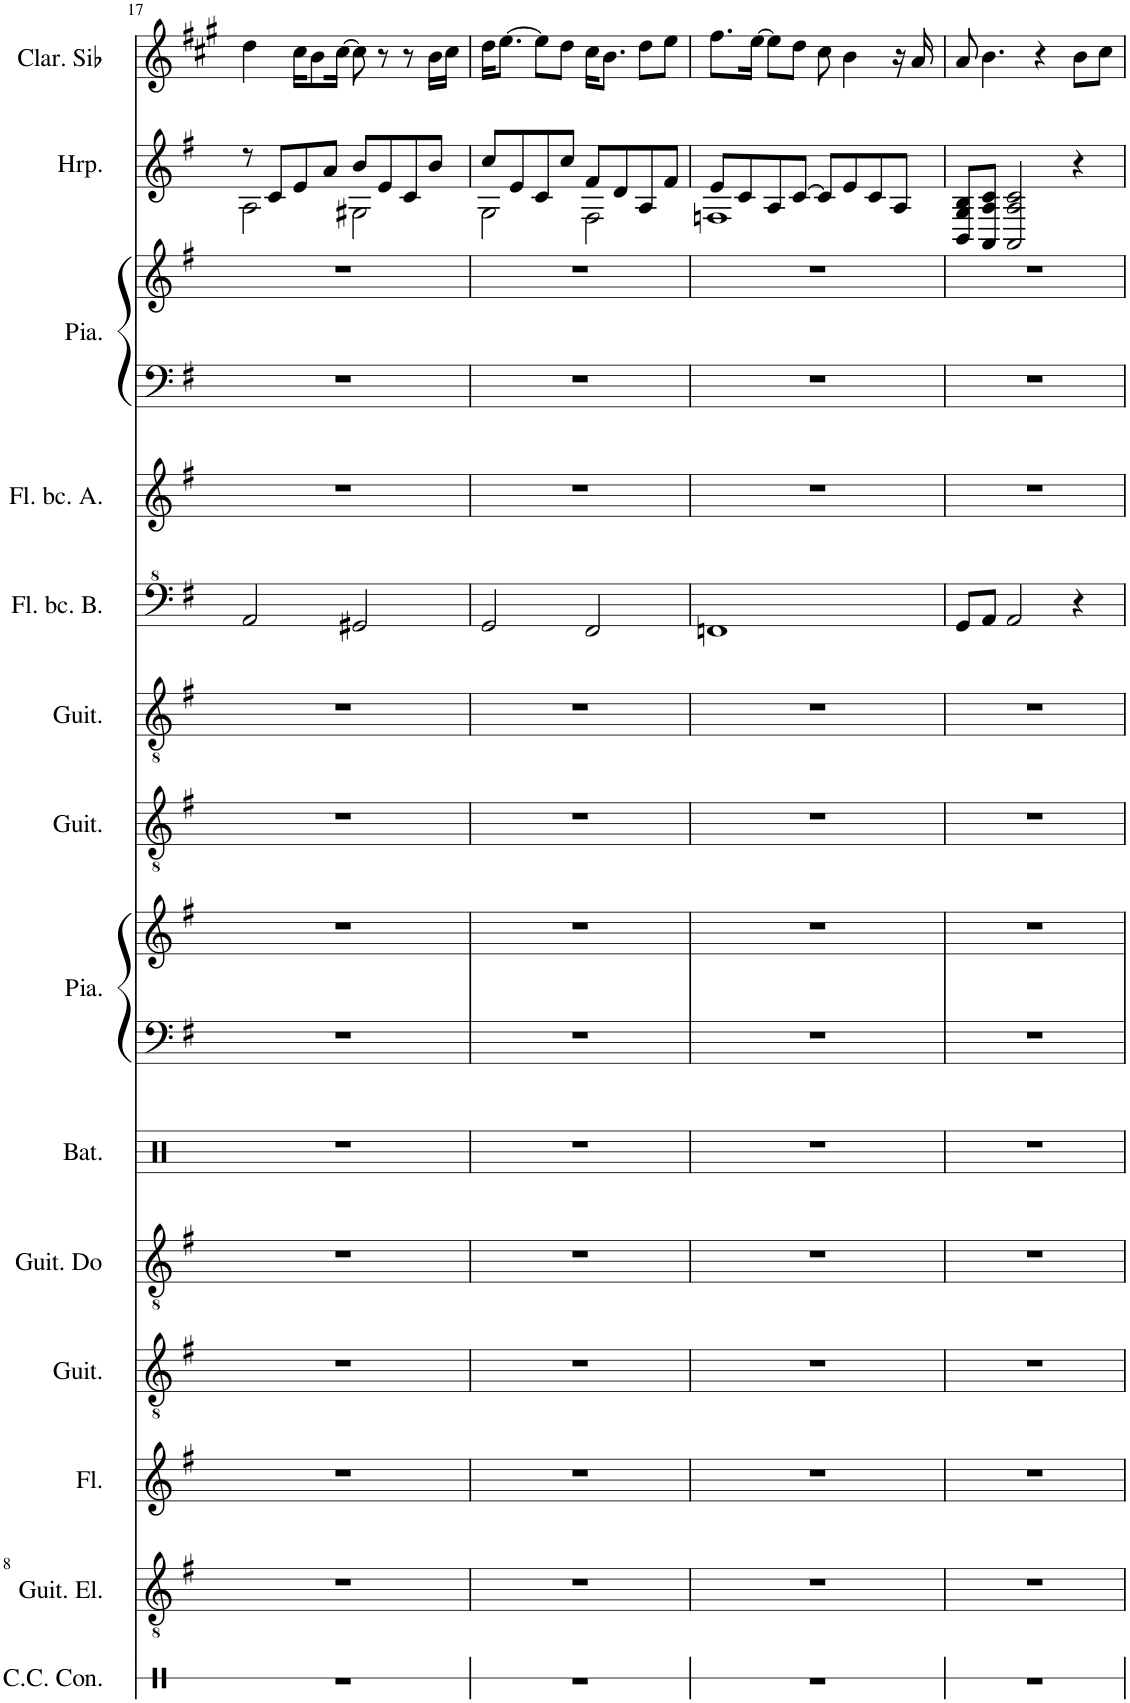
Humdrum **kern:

**kern	**kern	**kern	**kern	**kern	**kern	**kern	**kern	**kern	**kern	**kern	**kern	**kern	**kern	**kern	**kern
*part14	*part13	*part12	*part11	*part10	*part9	*part8	*part8	*part7	*part6	*part5	*part4	*part3	*part3	*part2	*part1
*staff16	*staff15	*staff14	*staff13	*staff12	*staff11	*staff10	*staff9	*staff8	*staff7	*staff6	*staff5	*staff4	*staff3	*staff2	*staff1
*I"Caisse claire de concert, Guitar Fret Noise	*I"Guitare électrique, Distortion Guitar	*I"Flûte	*I"Guitare acoustique, Acoustic Guitar (steel)	*I"Guitare Contra, Electric Guitar (muted)	*I"Batterie, Drums	*I"Piano	*	*I"Guitare acoustique, Acoustic Guitar (steel)	*I"Guitare acoustique, Electric Guitar (muted)	*I"Flûte à bec Basse, Recorder	*I"Flûte à bec Alto, Recorder	*I"Piano	*	*I"Harpe	*I"Clarinette en Sib
*I'C.C. Con.	*I'Guit. El.	*I'Fl.	*I'Guit.	*	*I'Bat.	*I'Pia.	*	*I'Guit.	*I'Guit.	*I'Fl. bc. B.	*I'Fl. bc. A.	*I'Pia.	*	*I'Hrp.	*I'Clar. Sib
!!LO:PB:g=z
*clefX	*clefGv2	*clefG2	*clefGv2	*clefGv2	*clefX	*clefF4	*clefG2	*clefGv2	*clefGv2	*clefF^4	*clefG2	*clefF4	*clefG2	*clefG2	*clefG2
*	*	*	*	*	*	*	*	*	*	*	*	*	*	*	*Trd1c2
*k[f#]	*k[f#]	*k[f#]	*k[f#]	*k[f#]	*k[]	*k[f#]	*k[f#]	*k[f#]	*k[f#]	*k[f#]	*k[f#]	*k[f#]	*k[f#]	*k[f#]	*k[f#c#g#]
*M4/4	*M4/4	*M4/4	*M4/4	*M4/4	*M4/4	*M4/4	*M4/4	*M4/4	*M4/4	*M4/4	*M4/4	*M4/4	*M4/4	*M4/4	*M4/4
=17	=17	=17	=17	=17	=17	=17	=17	=17	=17	=17	=17	=17	=17	=17	=17
*	*	*	*	*	*	*	*	*	*	*	*	*	*	*^	*
1r	1r	1r	1r	1r	1r	1r	1r	1r	1r	2A/	1r	1r	1r	8r	2A\	4dd\
.	.	.	.	.	.	.	.	.	.	.	.	.	.	8c/L	.	.
.	.	.	.	.	.	.	.	.	.	.	.	.	.	8e/	.	16cc#\KL
.	.	.	.	.	.	.	.	.	.	.	.	.	.	.	.	8b\
.	.	.	.	.	.	.	.	.	.	.	.	.	.	8a/J	.	.
.	.	.	.	.	.	.	.	.	.	.	.	.	.	.	.	[16cc#\Jk
.	.	.	.	.	.	.	.	.	.	2G#X/	.	.	.	8b/L	2G#X\	8cc#\]
.	.	.	.	.	.	.	.	.	.	.	.	.	.	8e/	.	8r
.	.	.	.	.	.	.	.	.	.	.	.	.	.	8c/	.	8r
.	.	.	.	.	.	.	.	.	.	.	.	.	.	8b/J	.	16b\LL
.	.	.	.	.	.	.	.	.	.	.	.	.	.	.	.	16cc#\JJ
=18	=18	=18	=18	=18	=18	=18	=18	=18	=18	=18	=18	=18	=18	=18	=18	=18
1r	1r	1r	1r	1r	1r	1r	1r	1r	1r	2G/	1r	1r	1r	8cc/L	2G\	16dd\KL
.	.	.	.	.	.	.	.	.	.	.	.	.	.	.	.	[8.ee\J
.	.	.	.	.	.	.	.	.	.	.	.	.	.	8e/	.	.
.	.	.	.	.	.	.	.	.	.	.	.	.	.	8c/	.	8ee\L]
.	.	.	.	.	.	.	.	.	.	.	.	.	.	8cc/J	.	8dd\J
.	.	.	.	.	.	.	.	.	.	2F#/	.	.	.	8f#/L	2F#\	16cc#\KL
.	.	.	.	.	.	.	.	.	.	.	.	.	.	.	.	8.b\J
.	.	.	.	.	.	.	.	.	.	.	.	.	.	8d/	.	.
.	.	.	.	.	.	.	.	.	.	.	.	.	.	8A/	.	8dd\L
.	.	.	.	.	.	.	.	.	.	.	.	.	.	8f#/J	.	8ee\J
=19	=19	=19	=19	=19	=19	=19	=19	=19	=19	=19	=19	=19	=19	=19	=19	=19
1r	1r	1r	1r	1r	1r	1r	1r	1r	1r	1Fn	1r	1r	1r	8e/L	1Fn	8.ff#\L
.	.	.	.	.	.	.	.	.	.	.	.	.	.	8c/	.	.
.	.	.	.	.	.	.	.	.	.	.	.	.	.	.	.	[16ee\Jk
.	.	.	.	.	.	.	.	.	.	.	.	.	.	8A/	.	8ee\L]
.	.	.	.	.	.	.	.	.	.	.	.	.	.	[8c/J	.	8dd\J
.	.	.	.	.	.	.	.	.	.	.	.	.	.	8c/L]	.	8cc#\
.	.	.	.	.	.	.	.	.	.	.	.	.	.	8e/	.	4b\
.	.	.	.	.	.	.	.	.	.	.	.	.	.	8c/	.	.
.	.	.	.	.	.	.	.	.	.	.	.	.	.	8A/J	.	16r
.	.	.	.	.	.	.	.	.	.	.	.	.	.	.	.	16a/
*	*	*	*	*	*	*	*	*	*	*	*	*	*	*v	*v	*
=20	=20	=20	=20	=20	=20	=20	=20	=20	=20	=20	=20	=20	=20	=20	=20
1r	1r	1r	1r	1r	1r	1r	1r	1r	1r	8G/L	1r	1r	1r	8BB/ 8G/ 8B/L	8a/
.	.	.	.	.	.	.	.	.	.	8A/J	.	.	.	8AA/ 8A/ 8c/J	4.b\
.	.	.	.	.	.	.	.	.	.	2A/	.	.	.	2AA/ 2A/ 2c/	.
.	.	.	.	.	.	.	.	.	.	.	.	.	.	.	4r
.	.	.	.	.	.	.	.	.	.	4r	.	.	.	4r	8b\L
.	.	.	.	.	.	.	.	.	.	.	.	.	.	.	8cc#\J
=	=	=	=	=	=	=	=	=	=	=	=	=	=	=	=
*-	*-	*-	*-	*-	*-	*-	*-	*-	*-	*-	*-	*-	*-	*-	*-
